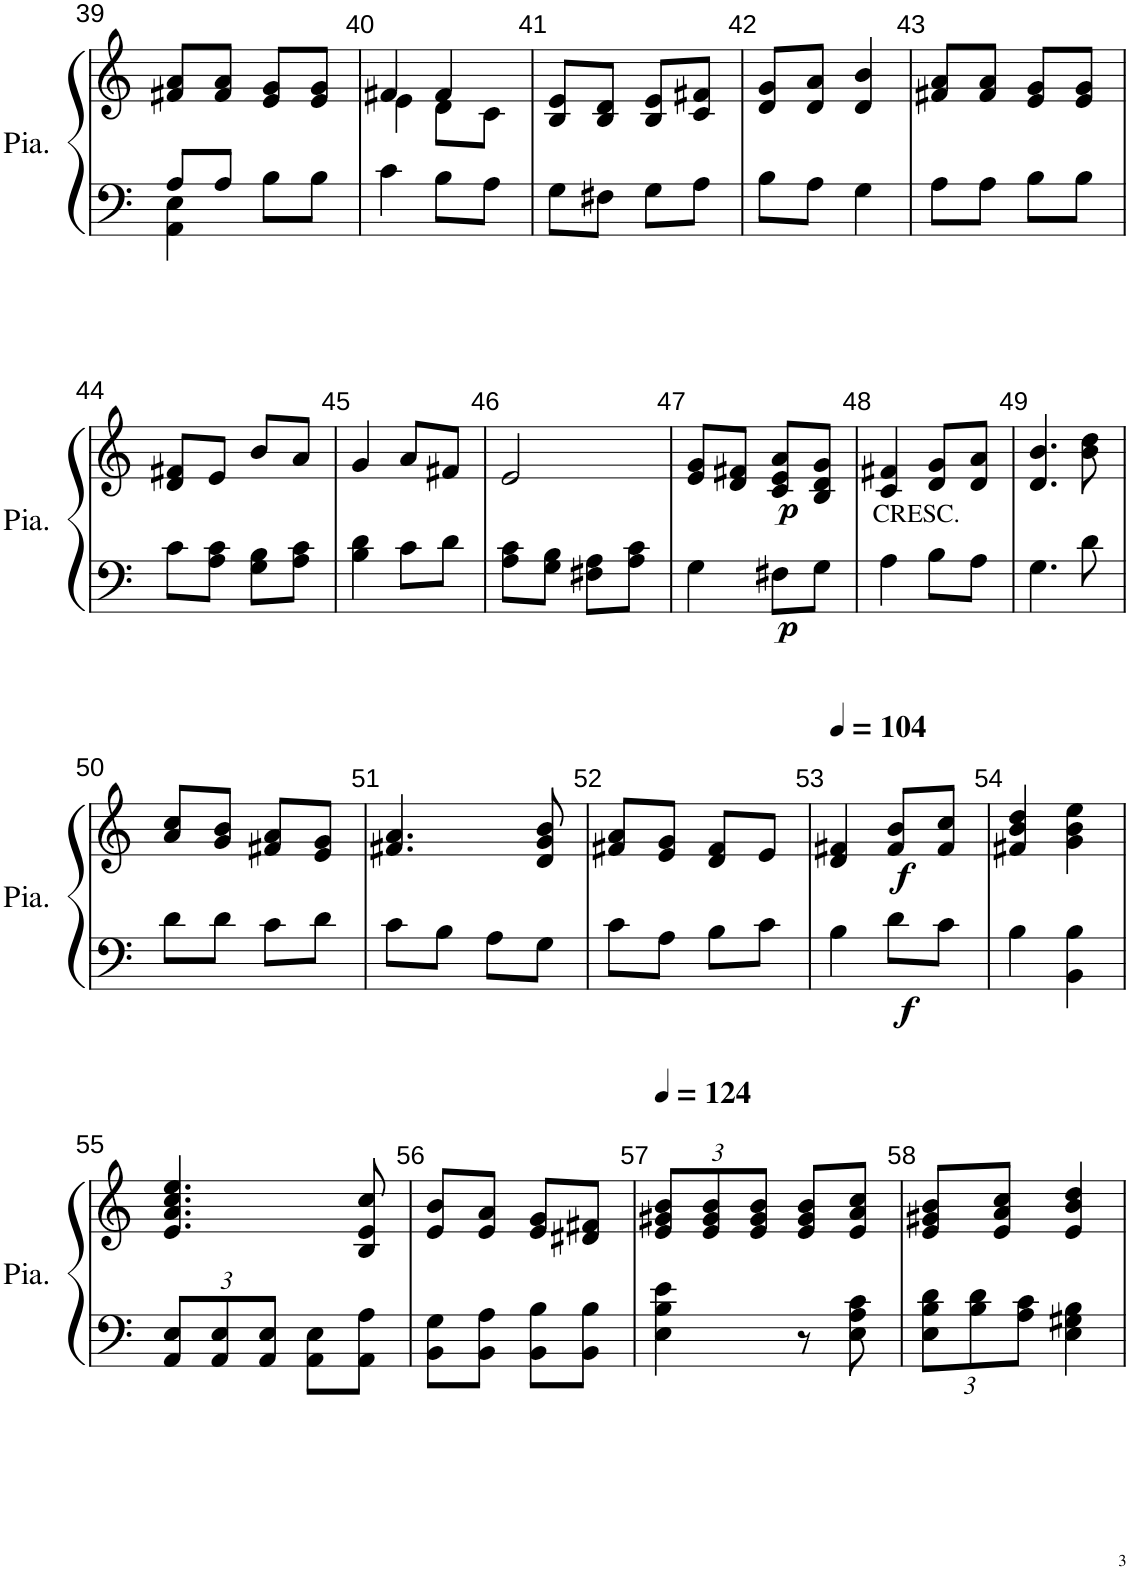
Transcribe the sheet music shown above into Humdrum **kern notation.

**kern	**kern	**dynam
*part1	*part1	*part1
*staff2	*staff1	*staff1/2
*I"Piano	*	*
*I'Pia.	*	*
!!LO:PB:g=z
*clefF4	*clefG2	*
*k[]	*k[]	*
*M2/4	*M2/4	*
=39	=39	=39
*^	*	*
8A/L	4AA\ 4E\	8f#X/ 8a/L	.
8A/J	.	8f#/ 8a/J	.
8B\L	4ryy	8e/ 8g/L	.
8B\J	.	8e/ 8g/J	.
*v	*v	*	*
=40	=40	=40
*	*^	*
4c\	4f#X/	4e\	.
8B\L	4f#/	8d\L	.
8A\J	.	8c\J	.
*	*v	*v	*
=41	=41	=41
8G\L	8B/ 8e/L	.
8F#X\J	8B/ 8d/J	.
8G\L	8B/ 8e/L	.
8A\J	8c/ 8f#X/J	.
=42	=42	=42
8B\L	8d/ 8g/L	.
8A\J	8d/ 8a/J	.
4G\	4d/ 4b/	.
=43	=43	=43
8A\L	8f#X/ 8a/L	.
8A\J	8f#/ 8a/J	.
8B\L	8e/ 8g/L	.
8B\J	8e/ 8g/J	.
!!LO:LB:g=z
=44	=44	=44
8c\L	8d/ 8f#X/L	.
8A\ 8c\J	8e/J	.
8G\ 8B\L	8b/L	.
8A\ 8c\J	8a/J	.
=45	=45	=45
4B\ 4d\	4g/	.
8c\L	8a/L	.
8d\J	8f#X/J	.
=46	=46	=46
8A\ 8c\L	2e/	.
8G\ 8B\J	.	.
8F#X\ 8A\L	.	.
8A\ 8c\J	.	.
=47	=47	=47
4G\	8e/ 8g/L	.
.	8d/ 8f#X/J	.
!	!	!LO:DY:b=2
!	!	!LO:DY:n=1:b
8F#X\L	8c/ 8e/ 8a/L	p p
8G\J	8B/ 8d/ 8g/J	.
=48	=48	=48
!	!LO:TX:b:t=CRESC.	!
4A\	4c/ 4f#X/	.
8B\L	8d/ 8g/L	.
8A\J	8d/ 8a/J	.
=49	=49	=49
4.G\	4.d/ 4.b/	.
8d\	8b\ 8dd\	.
!!LO:LB:g=z
=50	=50	=50
8d\L	8a/ 8cc/L	.
8d\J	8g/ 8b/J	.
8c\L	8f#X/ 8a/L	.
8d\J	8e/ 8g/J	.
=51	=51	=51
8c\L	4.f#X/ 4.a/	.
8B\J	.	.
8A\L	.	.
8G\J	8d/ 8g/ 8b/	.
=52	=52	=52
8c\L	8f#X/ 8a/L	.
8A\J	8e/ 8g/J	.
8B\L	8d/ 8f#/L	.
8c\J	8e/J	.
=53	=53	=53
*	*MM104	*
4B\	4d/ 4f#X/	.
!	!	!LO:DY:b=2
!	!	!LO:DY:n=1:b
8d\L	8f#/ 8b/L	f f
8c\J	8f#/ 8cc/J	.
=54	=54	=54
4B\	4f#X/ 4b/ 4dd/	.
4BB\ 4B\	4g\ 4b\ 4ee\	.
!!LO:LB:g=z
=55	=55	=55
*Xbrackettup	*	*
12AA/ 12E/L	4.e/ 4.a/ 4.cc/ 4.ee/	.
12AA/ 12E/	.	.
12AA/ 12E/J	.	.
8AA\ 8E\L	.	.
8AA\ 8A\J	8B/ 8e/ 8cc/	.
=56	=56	=56
8BB\ 8G\L	8e/ 8b/L	.
8BB\ 8A\J	8e/ 8a/J	.
8BB\ 8B\L	8e/ 8g/L	.
8BB\ 8B\J	8d#X/ 8f#X/J	.
=57	=57	=57
*	*Xbrackettup	*
*	*MM124	*
4E\ 4B\ 4e\	12e/ 12g#X/ 12b/L	.
.	12e/ 12g#/ 12b/	.
.	12e/ 12g#/ 12b/J	.
8r	8e/ 8g#/ 8b/L	.
8E\ 8A\ 8c\	8e/ 8a/ 8cc/J	.
=58	=58	=58
12E\ 12B\ 12d\L	8e/ 8g#X/ 8b/L	.
12B\ 12d\	.	.
.	8e/ 8a/ 8cc/J	.
12A\ 12c\J	.	.
4E\ 4G#X\ 4B\	4e/ 4b/ 4dd/	.
=	=	=
*-	*-	*-
